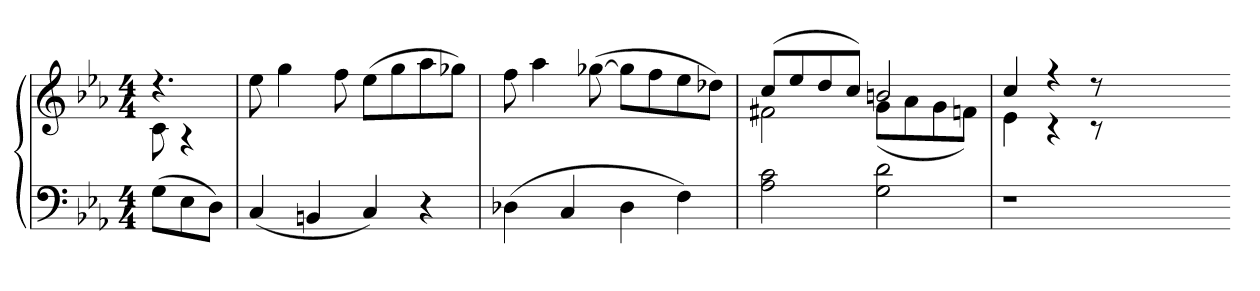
**kern	**kern
*part1	*part1
*staff2	*staff1
*clefF4	*clefG2
*k[b-e-a-]	*k[b-e-a-]
*c:	*c:
*M4/4	*M4/4
=	=
*	*^
(8GL	4.r	8c
8E-	.	4r
8DJ)	.	.
*	*v	*v
=	=
(4C	8ee-
.	4gg
4BBn	.
.	8ff
4C)	(8ee-L
.	8gg
4r	8aa-
.	8gg-XJ)
=	=
(4D-X	8ff
.	4aa-
4C	.
.	([8gg-X
4D-	8gg-L]
.	8ff
4F)	8ee-
.	8dd-XJ)
=	=
*	*^
2A- 2c	(8ccL	2f#X
.	8ee-	.
.	8dd	.
.	8ccJ)	.
2G 2d	2bn	(8gL
.	.	8a-
.	.	8g
.	.	8fnJ)
=	=	=
1r	4cc	4e-
.	4r	4r
.	8r	8r
.	4.ryy	4.ryy
4.ryy	4.ryy	4.ryy
*	*v	*v
=-	=-
*-	*-
